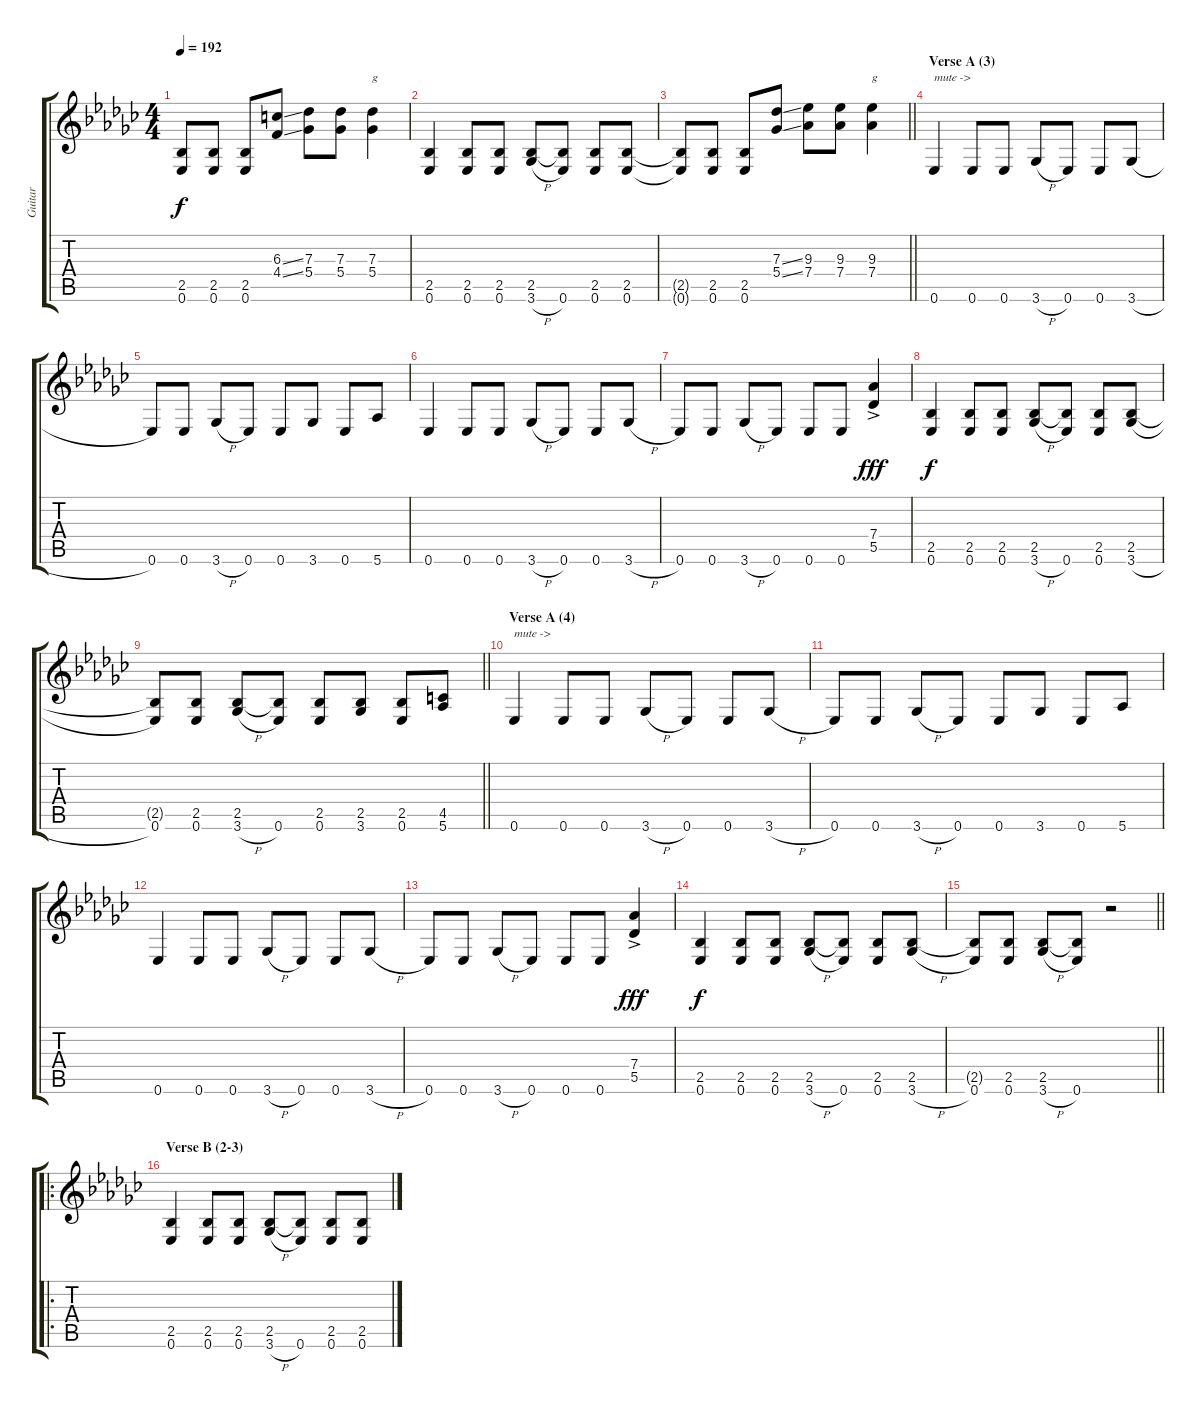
\track ("Guitar" "Guitar") {instrument distortionguitar}
\staff {score tabs}
\tuning (Eb4 Bb3 Gb3 Db3 Ab2 Eb2) {hide}
\ts (4 4)
\tempo 192
\clef g2
\ks ebminor
(2.5{t} 0.6{t}).8{dy f} (2.5 0.6).8 (2.5 0.6).8 (6.3{ss} 4.4{ss}).8 (7.3 5.4).8 (7.3 5.4).8 (7.3 5.4).4{txt "g"} |
(2.5 0.6).4 (2.5 0.6).8 (2.5 0.6).8 (2.5 3.6{h}).8 (2.5{t} 0.6).8 (2.5 0.6).8 (2.5 0.6).8 |
\barLineRight lightlight
(2.5{t} 0.6{t}).8 (2.5 0.6).8 (2.5 0.6).8 (7.3{ss} 5.4{ss}).8 (9.3 7.4).8 (9.3 7.4).8 (9.3 7.4).4{txt "g"} |
\section ("" "Verse A (3)")
0.6.4{txt "mute ->" instrument electricguitarmuted} 0.6.8 0.6.8 3.6{h}.8 0.6.8 0.6.8 3.6{h}.8 |
0.6.8 0.6.8 3.6{h}.8 0.6.8 0.6.8 3.6.8 0.6.8 5.6.8 |
0.6.4 0.6.8 0.6.8 3.6{h}.8 0.6.8 0.6.8 3.6{h}.8 |
0.6.8 0.6.8 3.6{h}.8 0.6.8 0.6.8 0.6.8 (7.4{ac} 5.5{ac}).4{dy fff instrument distortionguitar} |
(2.5 0.6).4{dy f} (2.5 0.6).8 (2.5 0.6).8 (2.5 3.6{h}).8 (2.5{t} 0.6).8 (2.5 0.6).8 (2.5 3.6{h}).8 |
\barLineRight lightlight
(2.5{t} 0.6).8 (2.5 0.6).8 (2.5 3.6{h}).8 (2.5{t} 0.6).8 (2.5 0.6).8 (2.5 3.6).8 (2.5 0.6).8 (4.5 5.6).8 |
\section ("" "Verse A (4)")
0.6.4{txt "mute ->" instrument electricguitarmuted} 0.6.8 0.6.8 3.6{h}.8 0.6.8 0.6.8 3.6{h}.8 |
0.6.8 0.6.8 3.6{h}.8 0.6.8 0.6.8 3.6.8 0.6.8 5.6.8 |
0.6.4 0.6.8 0.6.8 3.6{h}.8 0.6.8 0.6.8 3.6{h}.8 |
0.6.8 0.6.8 3.6{h}.8 0.6.8 0.6.8 0.6.8 (7.4{ac} 5.5{ac}).4{dy fff instrument distortionguitar} |
(2.5 0.6).4{dy f} (2.5 0.6).8 (2.5 0.6).8 (2.5 3.6{h}).8 (2.5{t} 0.6).8 (2.5 0.6).8 (2.5 3.6{h}).8 |
\barLineRight lightlight
(2.5{t} 0.6).8 (2.5 0.6).8 (2.5 3.6{h}).8 (2.5{t} 0.6).8 r.2 |
\ro
\section ("" "Verse B (2-3)")
(2.5 0.6).4 (2.5 0.6).8 (2.5 0.6).8 (2.5 3.6{h}).8 (2.5{t} 0.6).8 (2.5 0.6).8 (2.5 0.6).8
